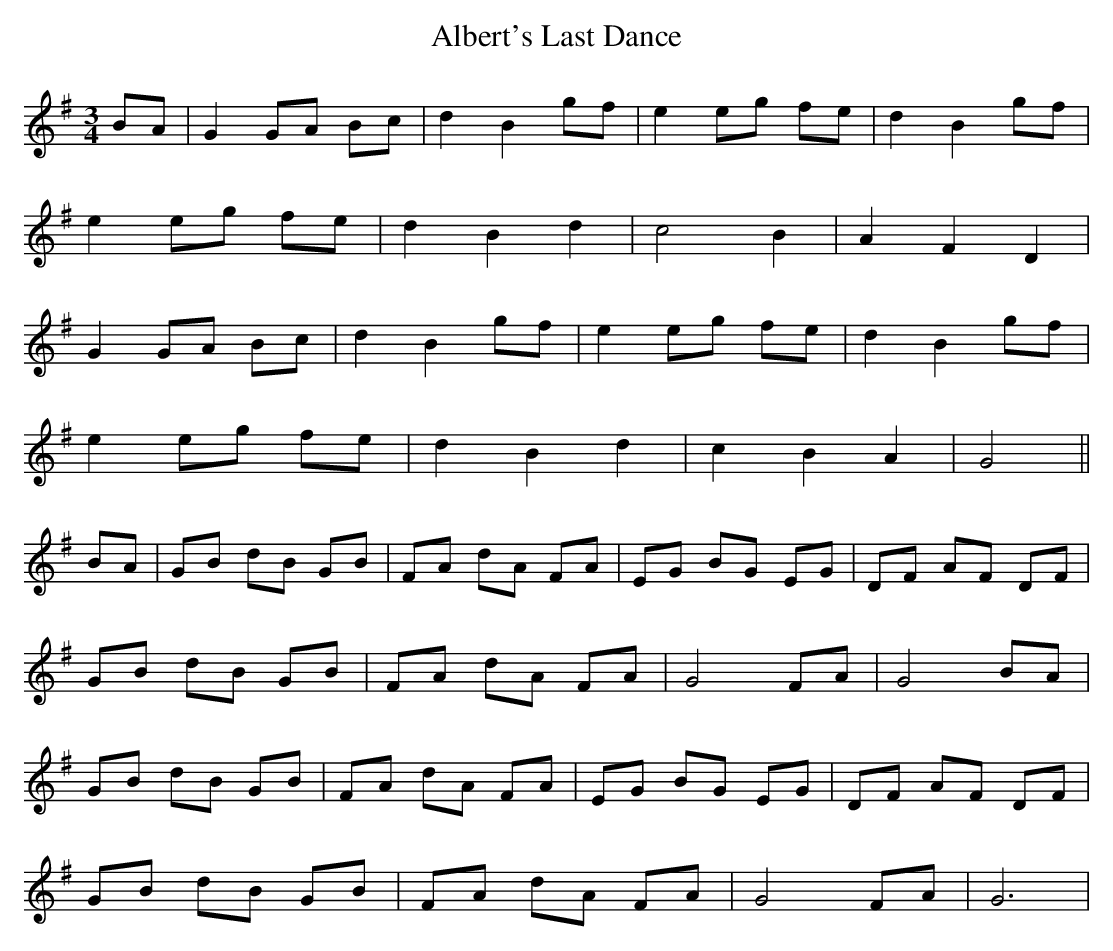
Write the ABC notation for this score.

X:1
T:Albert's Last Dance
M:3/4
L:1/8
K:G
BA|G2 GA Bc|d2 B2 gf|e2 eg fe|d2 B2 gf|
e2 eg fe|d2 B2 d2|c4 B2|A2 F2 D2|
G2 GA Bc|d2 B2 gf|e2 eg fe|d2 B2 gf|
e2 eg fe|d2 B2 d2|c2B2 A2|G4||
BA|GB dB GB|FA dA FA|EG BG EG|DF AF DF|
GB dB GB|FA dA FA|G4 FA|G4 BA|
GB dB GB|FA dA FA|EG BG EG|DF AF DF|
GB dB GB|FA dA FA|G4 FA|G6|
